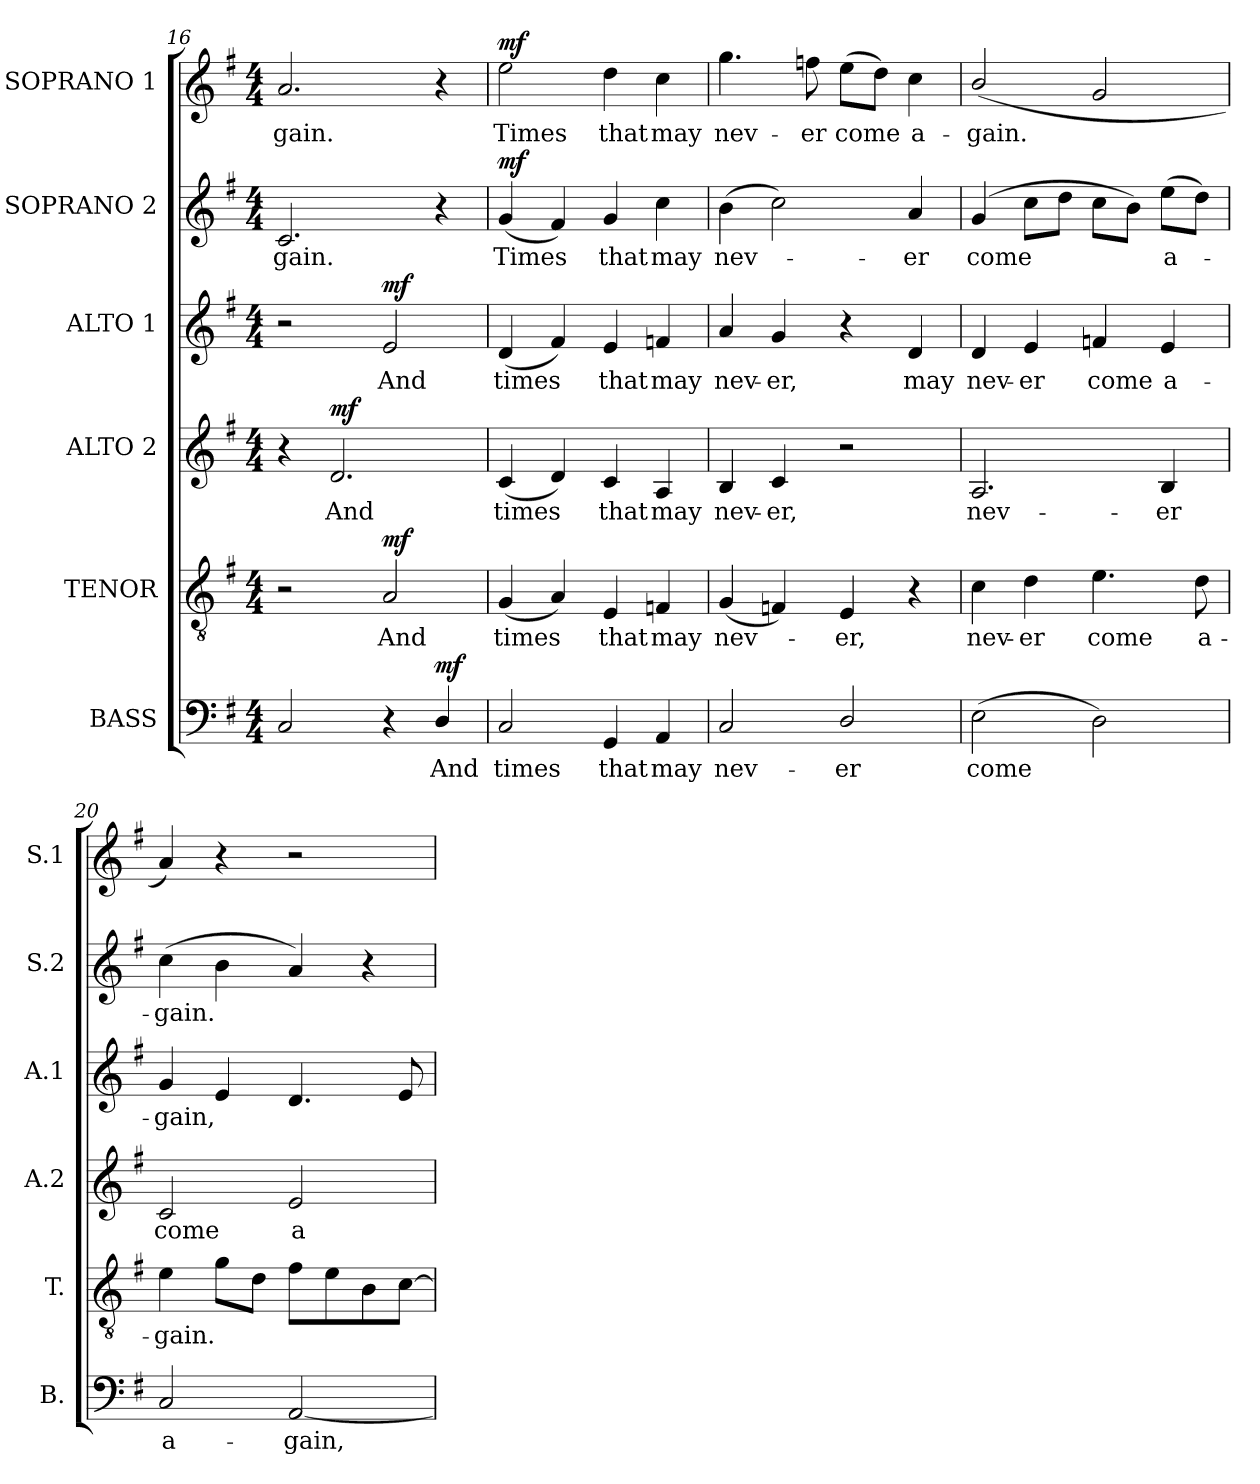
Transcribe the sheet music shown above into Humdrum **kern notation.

**kern	**text	**dynam	**kern	**text	**dynam	**kern	**text	**dynam	**kern	**text	**dynam	**kern	**text	**dynam	**kern	**text	**dynam
*part6	*part6	*part6	*part5	*part5	*part5	*part4	*part4	*part4	*part3	*part3	*part3	*part2	*part2	*part2	*part1	*part1	*part1
*staff6	*staff6	*staff6	*staff5	*staff5	*staff5	*staff4	*staff4	*staff4	*staff3	*staff3	*staff3	*staff2	*staff2	*staff2	*staff1	*staff1	*staff1
*I"BASS	*	*	*I"TENOR	*	*	*I"ALTO 2	*	*	*I"ALTO 1	*	*	*I"SOPRANO 2	*	*	*I"SOPRANO 1	*	*
*I'B.	*	*	*I'T.	*	*	*I'A.2	*	*	*I'A.1	*	*	*I'S.2	*	*	*I'S.1	*	*
*clefF4	*	*	*clefGv2	*	*	*clefG2	*	*	*clefG2	*	*	*clefG2	*	*	*clefG2	*	*
*	*	*	*ITrd7c12	*	*	*	*	*	*	*	*	*	*	*	*	*	*
*k[f#]	*	*	*k[f#]	*	*	*k[f#]	*	*	*k[f#]	*	*	*k[f#]	*	*	*k[f#]	*	*
*G:	*	*	*G:	*	*	*G:	*	*	*G:	*	*	*G:	*	*	*G:	*	*
*M4/4	*	*	*M4/4	*	*	*M4/4	*	*	*M4/4	*	*	*M4/4	*	*	*M4/4	*	*
=16	=16	=16	=16	=16	=16	=16	=16	=16	=16	=16	=16	=16	=16	=16	=16	=16	=16
!	!	!	!	!	!	!	!	!	!	!	!	!	!LO:LY:b:color=#000000	!	!	!	!
!	!	!	!	!	!	!	!	!	!	!	!	!	!	!	!	!LO:LY:b:color=#000000	!
2Ci/	.	.	2r	.	.	4r	.	.	2r	.	.	2.ci/	-gain.	.	2.ai/	-gain.	.
!	!	!	!	!	!	!	!LO:LY:b:color=#000000	!	!	!	!	!	!	!	!	!	!
.	.	.	.	.	.	2.di/	And	mf	.	.	.	.	.	.	.	.	.
!	!	!	!	!LO:LY:b:color=#000000	!	!	!	!	!	!	!	!	!	!	!	!	!
!	!	!	!	!	!	!	!	!	!	!LO:LY:b:color=#000000	!	!	!	!	!	!	!
4r	.	.	2AAi/	And	mf	.	.	.	2ei/	And	mf	.	.	.	.	.	.
!	!LO:LY:b:color=#000000	!	!	!	!	!	!	!	!	!	!	!	!	!	!	!	!
4Di/	And	mf	.	.	.	.	.	.	.	.	.	4r	.	.	4r	.	.
=17	=17	=17	=17	=17	=17	=17	=17	=17	=17	=17	=17	=17	=17	=17	=17	=17	=17
!	!LO:LY:b:color=#000000	!	!	!	!	!	!	!	!	!	!	!	!	!	!	!	!
!	!	!	!	!LO:LY:b:color=#000000	!	!	!	!	!	!	!	!	!	!	!	!	!
!	!	!	!	!	!	!	!LO:LY:b:color=#000000	!	!	!	!	!	!	!	!	!	!
!	!	!	!	!	!	!	!	!	!	!LO:LY:b:color=#000000	!	!	!	!	!	!	!
!	!	!	!	!	!	!	!	!	!	!	!	!	!LO:LY:b:color=#000000	!	!	!	!
!	!	!	!	!	!	!	!	!	!	!	!	!	!	!	!	!LO:LY:b:color=#000000	!
2Ci/	times	.	(4GGi/	times	.	(4ci/	times	.	(4di/	times	.	(4gi/	Times	mf	2eei\	Times	mf
.	.	.	4AAi/)	.	.	4di/)	.	.	4f#i/)	.	.	4f#i/)	.	.	.	.	.
!	!LO:LY:b:color=#000000	!	!	!	!	!	!	!	!	!	!	!	!	!	!	!	!
!	!	!	!	!LO:LY:b:color=#000000	!	!	!	!	!	!	!	!	!	!	!	!	!
!	!	!	!	!	!	!	!LO:LY:b:color=#000000	!	!	!	!	!	!	!	!	!	!
!	!	!	!	!	!	!	!	!	!	!LO:LY:b:color=#000000	!	!	!	!	!	!	!
!	!	!	!	!	!	!	!	!	!	!	!	!	!LO:LY:b:color=#000000	!	!	!	!
!	!	!	!	!	!	!	!	!	!	!	!	!	!	!	!	!LO:LY:b:color=#000000	!
4GGi/	that	.	4EEi/	that	.	4ci/	that	.	4ei/	that	.	4gi/	that	.	4ddi\	that	.
!	!LO:LY:b:color=#000000	!	!	!	!	!	!	!	!	!	!	!	!	!	!	!	!
!	!	!	!	!LO:LY:b:color=#000000	!	!	!	!	!	!	!	!	!	!	!	!	!
!	!	!	!	!	!	!	!LO:LY:b:color=#000000	!	!	!	!	!	!	!	!	!	!
!	!	!	!	!	!	!	!	!	!	!LO:LY:b:color=#000000	!	!	!	!	!	!	!
!	!	!	!	!	!	!	!	!	!	!	!	!	!LO:LY:b:color=#000000	!	!	!	!
!	!	!	!	!	!	!	!	!	!	!	!	!	!	!	!	!LO:LY:b:color=#000000	!
4AAi/	may	.	4FFni/	may	.	4Ai/	may	.	4fni/	may	.	4cci\	may	.	4cci\	may	.
=18	=18	=18	=18	=18	=18	=18	=18	=18	=18	=18	=18	=18	=18	=18	=18	=18	=18
!	!LO:LY:b:color=#000000	!	!	!	!	!	!	!	!	!	!	!	!	!	!	!	!
!	!	!	!	!LO:LY:b:color=#000000	!	!	!	!	!	!	!	!	!	!	!	!	!
!	!	!	!	!	!	!	!LO:LY:b:color=#000000	!	!	!	!	!	!	!	!	!	!
!	!	!	!	!	!	!	!	!	!	!LO:LY:b:color=#000000	!	!	!	!	!	!	!
!	!	!	!	!	!	!	!	!	!	!	!	!	!LO:LY:b:color=#000000	!	!	!	!
!	!	!	!	!	!	!	!	!	!	!	!	!	!	!	!	!LO:LY:b:color=#000000	!
2Ci/	nev-	.	(4GGi/	nev-	.	4Bi/	nev-	.	4ai/	nev-	.	(4bi\	nev-	.	4.ggi\	nev-	.
!	!	!	!	!	!	!	!LO:LY:b:color=#000000	!	!	!	!	!	!	!	!	!	!
!	!	!	!	!	!	!	!	!	!	!LO:LY:b:color=#000000	!	!	!	!	!	!	!
.	.	.	4FFni/)	.	.	4ci/	-er,	.	4gi/	-er,	.	2cci\)	.	.	.	.	.
!	!	!	!	!	!	!	!	!	!	!	!	!	!	!	!	!LO:LY:b:color=#000000	!
.	.	.	.	.	.	.	.	.	.	.	.	.	.	.	8ffni\	-er	.
!	!LO:LY:b:color=#000000	!	!	!	!	!	!	!	!	!	!	!	!	!	!	!	!
!	!	!	!	!LO:LY:b:color=#000000	!	!	!	!	!	!	!	!	!	!	!	!	!
!	!	!	!	!	!	!	!	!	!	!	!	!	!	!	!	!LO:LY:b:color=#000000	!
2Di/	-er	.	4EEi/	-er,	.	2r	.	.	4r	.	.	.	.	.	(8eei\L	come	.
.	.	.	.	.	.	.	.	.	.	.	.	.	.	.	8ddi\J)	.	.
!	!	!	!	!	!	!	!	!	!	!LO:LY:b:color=#000000	!	!	!	!	!	!	!
!	!	!	!	!	!	!	!	!	!	!	!	!	!LO:LY:b:color=#000000	!	!	!	!
!	!	!	!	!	!	!	!	!	!	!	!	!	!	!	!	!LO:LY:b:color=#000000	!
.	.	.	4r	.	.	.	.	.	4di/	may	.	4ai/	-er	.	4cci\	a-	.
!!LO:LB:g=z
=19	=19	=19	=19	=19	=19	=19	=19	=19	=19	=19	=19	=19	=19	=19	=19	=19	=19
!	!LO:LY:b:color=#000000	!	!	!	!	!	!	!	!	!	!	!	!	!	!	!	!
!	!	!	!	!LO:LY:b:color=#000000	!	!	!	!	!	!	!	!	!	!	!	!	!
!	!	!	!	!	!	!	!LO:LY:b:color=#000000	!	!	!	!	!	!	!	!	!	!
!	!	!	!	!	!	!	!	!	!	!LO:LY:b:color=#000000	!	!	!	!	!	!	!
!	!	!	!	!	!	!	!	!	!	!	!	!	!LO:LY:b:color=#000000	!	!	!	!
*	*	*	*	*	*	*	*	*	*	*	*	*	*	*	*MM64	*	*
!	!	!	!	!	!	!	!	!	!	!	!	!	!	!	!	!LO:LY:b:color=#000000	!
(2Ei\	come	.	4Ci\	nev-	.	2.Ai/	nev-	.	4di/	nev-	.	(4gi/	come	.	(2bi/	-gain.	.
!	!	!	!	!LO:LY:b:color=#000000	!	!	!	!	!	!	!	!	!	!	!	!	!
!	!	!	!	!	!	!	!	!	!	!LO:LY:b:color=#000000	!	!	!	!	!	!	!
.	.	.	4Di\	-er	.	.	.	.	4ei/	-er	.	8cci\L	.	.	.	.	.
.	.	.	.	.	.	.	.	.	.	.	.	8ddi\J	.	.	.	.	.
!	!	!	!	!LO:LY:b:color=#000000	!	!	!	!	!	!	!	!	!	!	!	!	!
!	!	!	!	!	!	!	!	!	!	!LO:LY:b:color=#000000	!	!	!	!	!	!	!
2Di\)	.	.	4.Ei\	come	.	.	.	.	4fni/	come	.	8cci\L	.	.	2gi/	.	.
.	.	.	.	.	.	.	.	.	.	.	.	8bi\J)	.	.	.	.	.
!	!	!	!	!	!	!	!LO:LY:b:color=#000000	!	!	!	!	!	!	!	!	!	!
!	!	!	!	!	!	!	!	!	!	!LO:LY:b:color=#000000	!	!	!	!	!	!	!
!	!	!	!	!	!	!	!	!	!	!	!	!	!LO:LY:b:color=#000000	!	!	!	!
.	.	.	.	.	.	4Bi/	-er	.	4ei/	a-	.	(8eei\L	a-	.	.	.	.
!	!	!	!	!LO:LY:b:color=#000000	!	!	!	!	!	!	!	!	!	!	!	!	!
.	.	.	8Di\	a-	.	.	.	.	.	.	.	8ddi\J)	.	.	.	.	.
=20	=20	=20	=20	=20	=20	=20	=20	=20	=20	=20	=20	=20	=20	=20	=20	=20	=20
!	!LO:LY:b:color=#000000	!	!	!	!	!	!	!	!	!	!	!	!	!	!	!	!
!	!	!	!	!LO:LY:b:color=#000000	!	!	!	!	!	!	!	!	!	!	!	!	!
!	!	!	!	!	!	!	!LO:LY:b:color=#000000	!	!	!	!	!	!	!	!	!	!
!	!	!	!	!	!	!	!	!	!	!LO:LY:b:color=#000000	!	!	!	!	!	!	!
!	!	!	!	!	!	!	!	!	!	!	!	!	!LO:LY:b:color=#000000	!	!	!	!
2Ci/	a-	.	4Ei\	-gain.	.	2ci/	come	.	4gi/	-gain,	.	(4cci\	-gain.	.	4ai/)	.	.
.	.	.	8Gi\L	.	.	.	.	.	4ei/	.	.	4bi\	.	.	4r	.	.
.	.	.	8Di\J	.	.	.	.	.	.	.	.	.	.	.	.	.	.
!	!LO:LY:b:color=#000000	!	!	!	!	!	!	!	!	!	!	!	!	!	!	!	!
!	!	!	!	!	!	!	!LO:LY:b:color=#000000	!	!	!	!	!	!	!	!	!	!
[2AAi/	-gain,	.	8F#i\L	.	.	2ei/	a-	.	4.di/	.	.	4ai/)	.	.	2r	.	.
.	.	.	8Ei\	.	.	.	.	.	.	.	.	.	.	.	.	.	.
.	.	.	8BBi\	.	.	.	.	.	.	.	.	4r	.	.	.	.	.
.	.	.	[8Ci\J	.	.	.	.	.	8ei/	.	.	.	.	.	.	.	.
=	=	=	=	=	=	=	=	=	=	=	=	=	=	=	=	=	=
*-	*-	*-	*-	*-	*-	*-	*-	*-	*-	*-	*-	*-	*-	*-	*-	*-	*-
